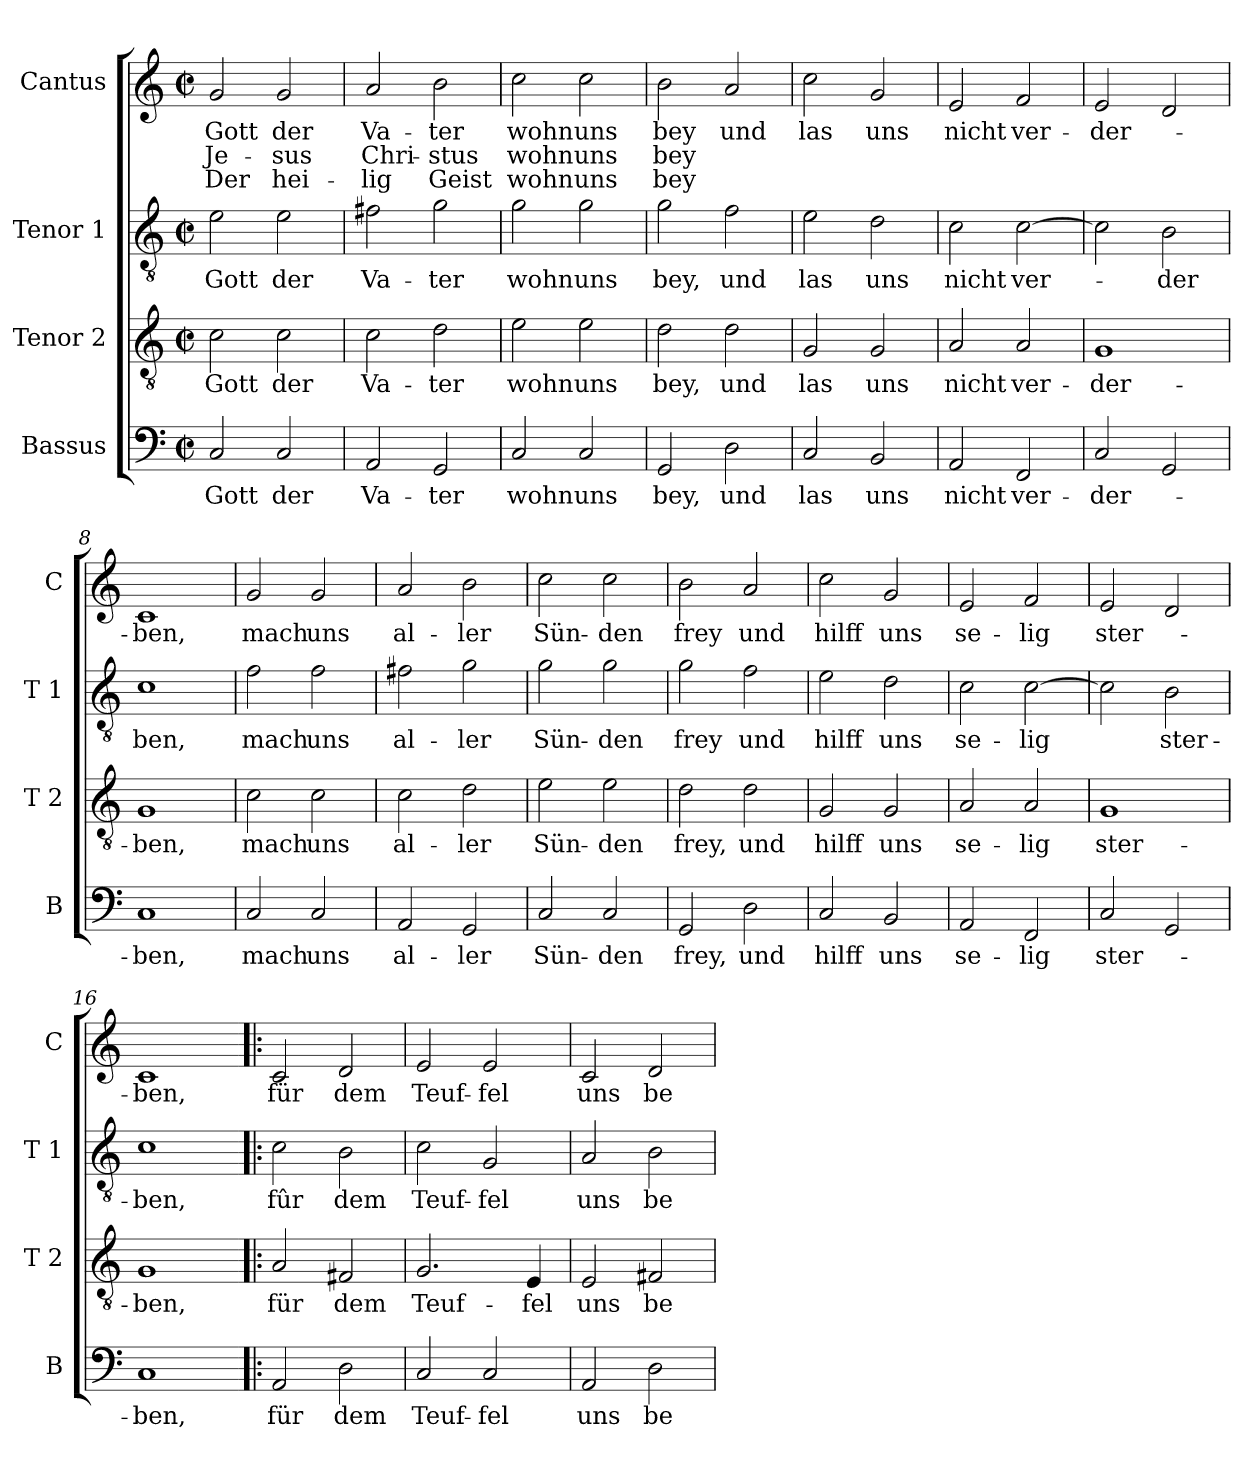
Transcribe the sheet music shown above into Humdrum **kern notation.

**kern	**text	**kern	**text	**kern	**text	**kern	**text	**text	**text
*part4	*part4	*part3	*part3	*part2	*part2	*part1	*part1	*part1	*part1
*staff4	*staff4	*staff3	*staff3	*staff2	*staff2	*staff1	*staff1	*staff1	*staff1
*I"Bassus	*	*I"Tenor 2	*	*I"Tenor 1	*	*I"Cantus	*	*	*
*I'B	*	*I'T 2	*	*I'T 1	*	*I'C	*	*	*
*clefF4	*	*clefGv2	*	*clefGv2	*	*clefG2	*	*	*
*k[]	*	*k[]	*	*k[]	*	*k[]	*	*	*
*C:	*	*C:	*	*C:	*	*C:	*	*	*
*M2/2	*	*M2/2	*	*M2/2	*	*M2/2	*	*	*
*met(c|)	*	*met(c|)	*	*met(c|)	*	*met(c|)	*	*	*
=1	=1	=1	=1	=1	=1	=1	=1	=1	=1
!	!LO:LY:b	!	!LO:LY:b	!	!LO:LY:b	!	!LO:LY:b	!LO:LY:b	!LO:LY:b
2C/	Gott	2c\	Gott	2e\	Gott	2g/	Gott	Je-	Der
!	!LO:LY:b	!	!LO:LY:b	!	!LO:LY:b	!	!LO:LY:b	!LO:LY:b	!LO:LY:b
2C/	der	2c\	der	2e\	der	2g/	der	-sus	hei-
=2	=2	=2	=2	=2	=2	=2	=2	=2	=2
!	!LO:LY:b	!	!LO:LY:b	!	!LO:LY:b	!	!LO:LY:b	!LO:LY:b	!LO:LY:b
2AA/	Va-	2c\	Va-	2f#X\	Va-	2a/	Va-	Chri-	-lig
!	!LO:LY:b	!	!LO:LY:b	!	!LO:LY:b	!	!LO:LY:b	!LO:LY:b	!LO:LY:b
2GG/	-ter	2d\	-ter	2g\	-ter	2b\	-ter	-stus	Geist
=3	=3	=3	=3	=3	=3	=3	=3	=3	=3
!	!LO:LY:b	!	!LO:LY:b	!	!LO:LY:b	!	!LO:LY:b	!LO:LY:b	!LO:LY:b
2C/	wohn	2e\	wohn	2g\	wohn	2cc\	wohn	wohn	wohn
!	!LO:LY:b	!	!LO:LY:b	!	!LO:LY:b	!	!LO:LY:b	!LO:LY:b	!LO:LY:b
2C/	uns	2e\	uns	2g\	uns	2cc\	uns	uns	uns
=4	=4	=4	=4	=4	=4	=4	=4	=4	=4
!	!LO:LY:b	!	!LO:LY:b	!	!LO:LY:b	!	!LO:LY:b	!LO:LY:b	!LO:LY:b
2GG/	bey,	2d\	bey,	2g\	bey,	2b\	bey	bey	bey
!	!LO:LY:b	!	!LO:LY:b	!	!LO:LY:b	!	!LO:LY:b	!	!
2D\	und	2d\	und	2f\	und	2a/	und	.	.
=5	=5	=5	=5	=5	=5	=5	=5	=5	=5
!	!LO:LY:b	!	!LO:LY:b	!	!LO:LY:b	!	!LO:LY:b	!	!
2C/	las	2G/	las	2e\	las	2cc\	las	.	.
!	!LO:LY:b	!	!LO:LY:b	!	!LO:LY:b	!	!LO:LY:b	!	!
2BB/	uns	2G/	uns	2d\	uns	2g/	uns	.	.
=6	=6	=6	=6	=6	=6	=6	=6	=6	=6
!	!LO:LY:b	!	!LO:LY:b	!	!LO:LY:b	!	!LO:LY:b	!	!
2AA/	nicht	2A/	nicht	2c\	nicht	2e/	nicht	.	.
!	!LO:LY:b	!	!LO:LY:b	!	!LO:LY:b	!	!LO:LY:b	!	!
2FF/	ver-	2A/	ver-	[2c\	ver-	2f/	ver-	.	.
!!LO:LB:g=z
=7	=7	=7	=7	=7	=7	=7	=7	=7	=7
!	!LO:LY:b	!	!LO:LY:b	!	!	!	!LO:LY:b	!	!
2C/	-der-	1G	-der-	2c\]	.	2e/	-der-	.	.
!	!	!	!	!	!LO:LY:b	!	!	!	!
2GG/	.	.	.	2B\	-der	2d/	.	.	.
=8	=8	=8	=8	=8	=8	=8	=8	=8	=8
!	!LO:LY:b	!	!LO:LY:b	!	!LO:LY:b	!	!LO:LY:b	!	!
1C	-ben,	1G	-ben,	1c	ben,	1c	-ben,	.	.
=9	=9	=9	=9	=9	=9	=9	=9	=9	=9
!	!LO:LY:b	!	!LO:LY:b	!	!LO:LY:b	!	!LO:LY:b	!	!
2C/	mach	2c\	mach	2f\	mach	2g/	mach	.	.
!	!LO:LY:b	!	!LO:LY:b	!	!LO:LY:b	!	!LO:LY:b	!	!
2C/	uns	2c\	uns	2f\	uns	2g/	uns	.	.
=10	=10	=10	=10	=10	=10	=10	=10	=10	=10
!	!LO:LY:b	!	!LO:LY:b	!	!LO:LY:b	!	!LO:LY:b	!	!
2AA/	al-	2c\	al-	2f#X\	al-	2a/	al-	.	.
!	!LO:LY:b	!	!LO:LY:b	!	!LO:LY:b	!	!LO:LY:b	!	!
2GG/	-ler	2d\	-ler	2g\	-ler	2b\	-ler	.	.
=11	=11	=11	=11	=11	=11	=11	=11	=11	=11
!	!LO:LY:b	!	!LO:LY:b	!	!LO:LY:b	!	!LO:LY:b	!	!
2C/	Sün-	2e\	Sün-	2g\	Sün-	2cc\	Sün-	.	.
!	!LO:LY:b	!	!LO:LY:b	!	!LO:LY:b	!	!LO:LY:b	!	!
2C/	-den	2e\	-den	2g\	-den	2cc\	-den	.	.
=12	=12	=12	=12	=12	=12	=12	=12	=12	=12
!	!LO:LY:b	!	!LO:LY:b	!	!LO:LY:b	!	!LO:LY:b	!	!
2GG/	frey,	2d\	frey,	2g\	frey	2b\	frey	.	.
!	!LO:LY:b	!	!LO:LY:b	!	!LO:LY:b	!	!LO:LY:b	!	!
2D\	und	2d\	und	2f\	und	2a/	und	.	.
!!LO:LB:g=z
=13	=13	=13	=13	=13	=13	=13	=13	=13	=13
!	!LO:LY:b	!	!LO:LY:b	!	!LO:LY:b	!	!LO:LY:b	!	!
2C/	hilff	2G/	hilff	2e\	hilff	2cc\	hilff	.	.
!	!LO:LY:b	!	!LO:LY:b	!	!LO:LY:b	!	!LO:LY:b	!	!
2BB/	uns	2G/	uns	2d\	uns	2g/	uns	.	.
=14	=14	=14	=14	=14	=14	=14	=14	=14	=14
!	!LO:LY:b	!	!LO:LY:b	!	!LO:LY:b	!	!LO:LY:b	!	!
2AA/	se-	2A/	se-	2c\	se-	2e/	se-	.	.
!	!LO:LY:b	!	!LO:LY:b	!	!LO:LY:b	!	!LO:LY:b	!	!
2FF/	-lig	2A/	-lig	[2c\	-lig	2f/	-lig	.	.
=15	=15	=15	=15	=15	=15	=15	=15	=15	=15
!	!LO:LY:b	!	!LO:LY:b	!	!	!	!LO:LY:b	!	!
2C/	ster-	1G	ster-	2c\]	.	2e/	ster-	.	.
!	!	!	!	!	!LO:LY:b	!	!	!	!
2GG/	.	.	.	2B\	ster-	2d/	.	.	.
=16	=16	=16	=16	=16	=16	=16	=16	=16	=16
!	!LO:LY:b	!	!LO:LY:b	!	!LO:LY:b	!	!LO:LY:b	!	!
1C	-ben,	1G	-ben,	1c	-ben,	1c	-ben,	.	.
=17!|:	=17!|:	=17!|:	=17!|:	=17!|:	=17!|:	=17!|:	=17!|:	=17!|:	=17!|:
!	!LO:LY:b	!	!LO:LY:b	!	!LO:LY:b	!	!LO:LY:b	!	!
2AA/	für	2A/	für	2c\	fûr	2c/	für	.	.
!	!LO:LY:b	!	!LO:LY:b	!	!LO:LY:b	!	!LO:LY:b	!	!
2D\	dem	2F#X/	dem	2B\	dem	2d/	dem	.	.
=18	=18	=18	=18	=18	=18	=18	=18	=18	=18
!	!LO:LY:b	!	!LO:LY:b	!	!LO:LY:b	!	!LO:LY:b	!	!
2C/	Teuf-	2.G/	Teuf-	2c\	Teuf-	2e/	Teuf-	.	.
!	!LO:LY:b	!	!	!	!LO:LY:b	!	!LO:LY:b	!	!
2C/	-fel	.	.	2G/	-fel	2e/	-fel	.	.
!	!	!	!LO:LY:b	!	!	!	!	!	!
.	.	4E/	-fel	.	.	.	.	.	.
!!LO:PB:g=z
=19	=19	=19	=19	=19	=19	=19	=19	=19	=19
!	!LO:LY:b	!	!LO:LY:b	!	!LO:LY:b	!	!LO:LY:b	!	!
2AA/	uns	2E/	uns	2A/	uns	2c/	uns	.	.
!	!LO:LY:b	!	!LO:LY:b	!	!LO:LY:b	!	!LO:LY:b	!	!
2D\	be-	2F#X/	be-	2B\	be-	2d/	be-	.	.
=	=	=	=	=	=	=	=	=	=
*-	*-	*-	*-	*-	*-	*-	*-	*-	*-
